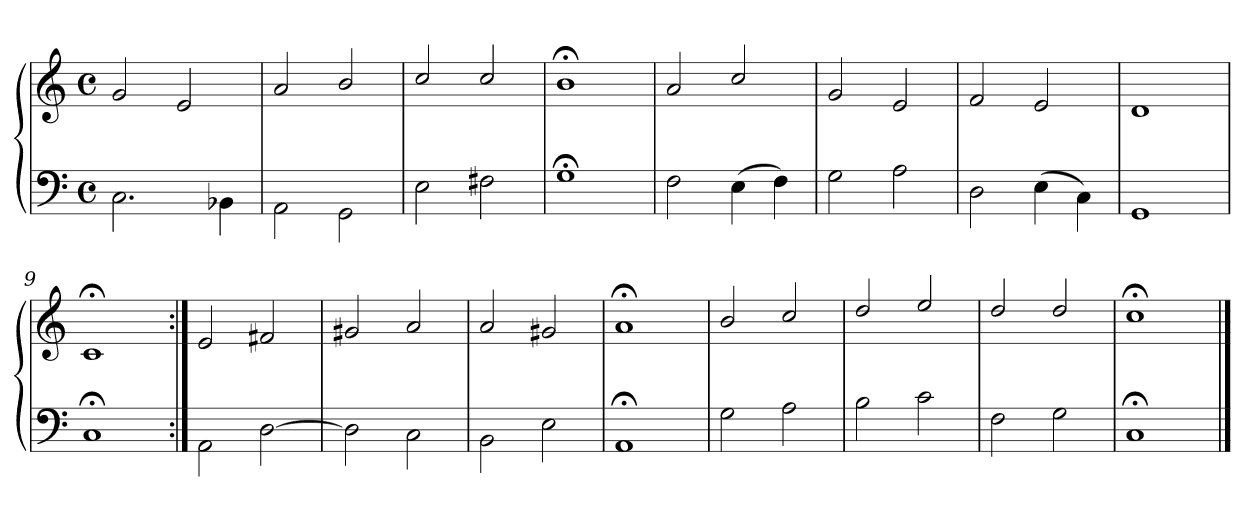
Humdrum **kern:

**kern	**kern
*part1	*part1
*staff2	*staff1
*clefF4	*clefG2
*M4/4	*M4/4
*met(c)	*met(c)
=1	=1
2.C\	2g/
.	2e/
4BB-X\	.
=2	=2
2AA\	2a/
2GG\	2b/
=3	=3
2E\	2cc/
2F#X\	2cc/
=4	=4
1G;\	1b;</
=5	=5
2F\	2a/
(4E\	2cc/
4F\)	.
=6	=6
2G\	2g/
2A\	2e/
=7	=7
2D\	2f/
(4E\	2e/
4C\)	.
=8	=8
1GG\	1d/
=9	=9
1C;\	1c;</
!!LO:LB:g=z
=10:|!	=10:|!
2AA\	2e/
[2D\	2f#X/
=11	=11
2D\]	2g#X/
2C\	2a/
=12	=12
2BB\	2a/
2E\	2g#X/
=13	=13
1AA;\	1a;</
=14	=14
2G\	2b/
2A\	2cc/
=15	=15
2B\	2dd/
2c\	2ee/
=16	=16
2F\	2dd/
2G\	2dd/
=17	=17
1C;\	1cc;</
==	==
*-	*-
